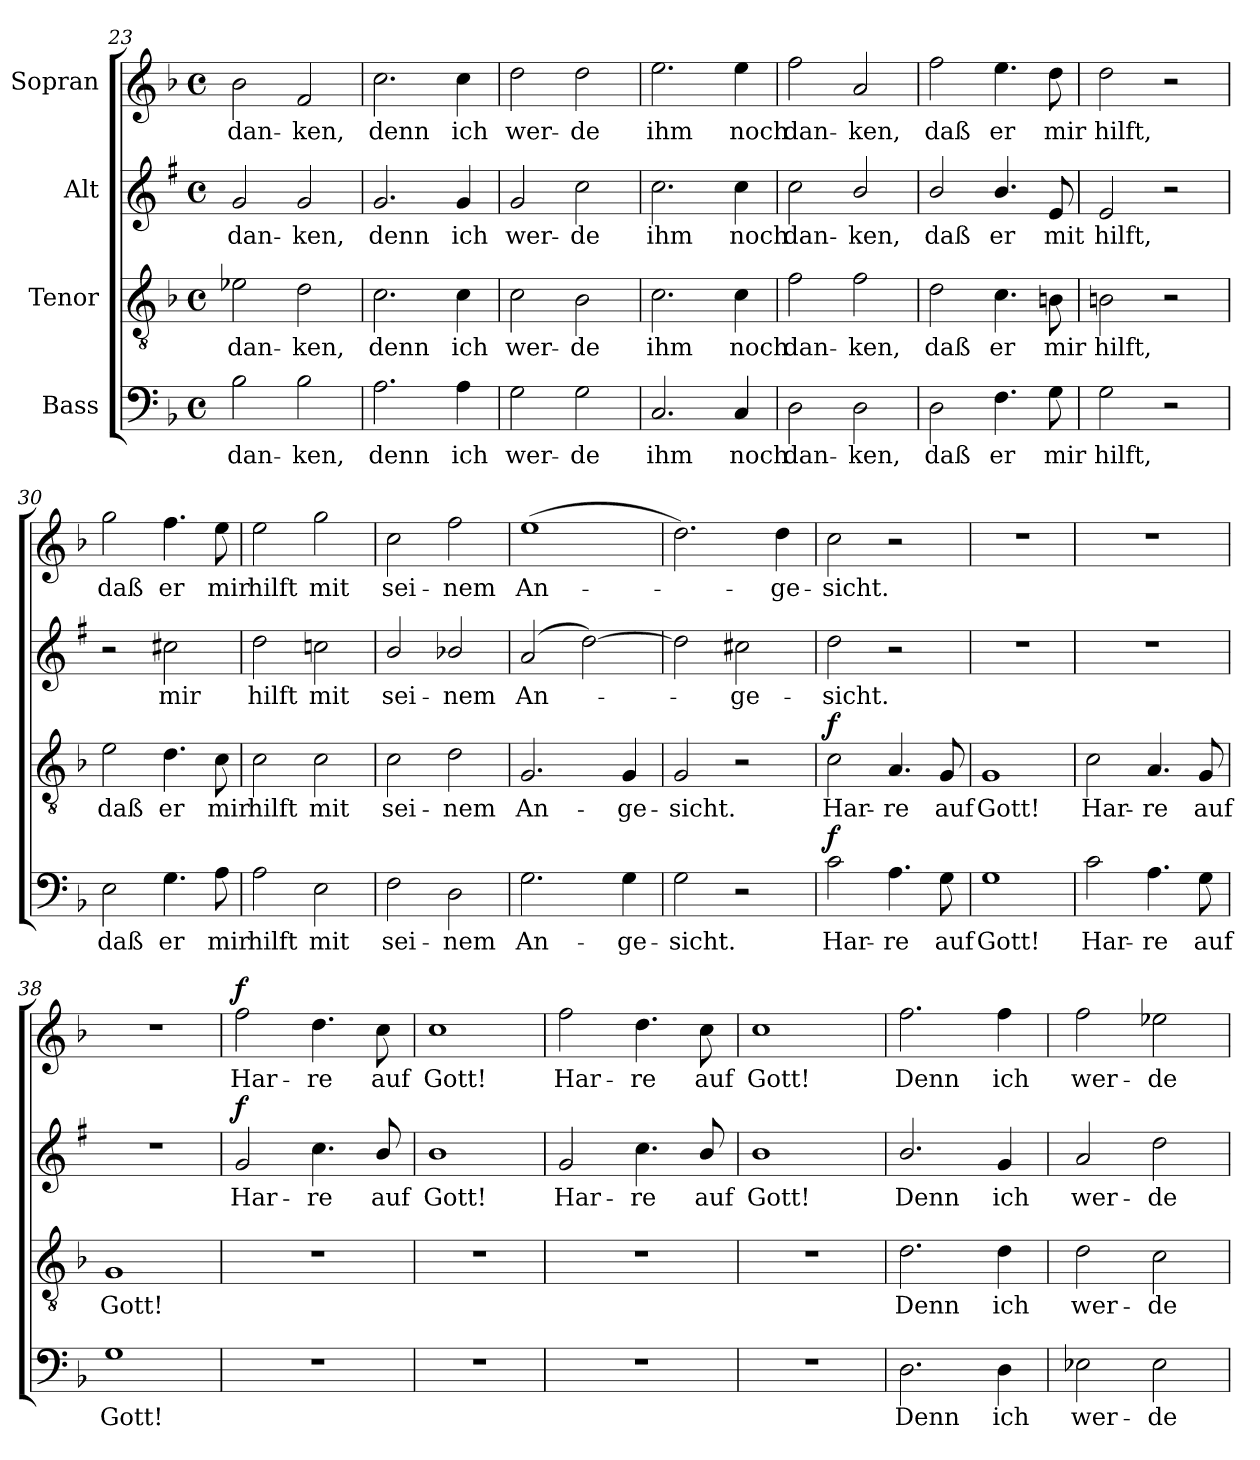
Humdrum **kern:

**kern	**text	**dynam	**kern	**text	**dynam	**kern	**text	**dynam	**kern	**text	**dynam
*part4	*part4	*part4	*part3	*part3	*part3	*part2	*part2	*part2	*part1	*part1	*part1
*staff4	*staff4	*staff4	*staff3	*staff3	*staff3	*staff2	*staff2	*staff2	*staff1	*staff1	*staff1
*I"Bass	*	*	*I"Tenor	*	*	*I"Alt	*	*	*I"Sopran	*	*
*clefF4	*	*	*clefGv2	*	*	*clefG2	*	*	*clefG2	*	*
*	*	*	*	*	*	*ITrd1c2	*	*	*	*	*
*k[b-]	*	*	*k[b-]	*	*	*k[b-]	*	*	*k[b-]	*	*
*M4/4	*	*	*M4/4	*	*	*M4/4	*	*	*M4/4	*	*
*met(c)	*	*	*met(c)	*	*	*met(c)	*	*	*met(c)	*	*
=23	=23	=23	=23	=23	=23	=23	=23	=23	=23	=23	=23
2B-\	dan-	.	2e-X\	dan-	.	2f/	dan-	.	2b-\	dan-	.
2B-\	-ken,	.	2d\	-ken,	.	2f/	-ken,	.	2f/	-ken,	.
=24	=24	=24	=24	=24	=24	=24	=24	=24	=24	=24	=24
2.A\	denn	.	2.c\	denn	.	2.f/	denn	.	2.cc\	denn	.
4A\	ich	.	4c\	ich	.	4f/	ich	.	4cc\	ich	.
=25	=25	=25	=25	=25	=25	=25	=25	=25	=25	=25	=25
2G\	wer-	.	2c\	wer-	.	2f/	wer-	.	2dd\	wer-	.
2G\	-de	.	2B-\	-de	.	2b-\	-de	.	2dd\	-de	.
=26	=26	=26	=26	=26	=26	=26	=26	=26	=26	=26	=26
2.C/	ihm	.	2.c\	ihm	.	2.b-\	ihm	.	2.ee\	ihm	.
4C/	noch	.	4c\	noch	.	4b-\	noch	.	4ee\	noch	.
=27	=27	=27	=27	=27	=27	=27	=27	=27	=27	=27	=27
2D\	dan-	.	2f\	dan-	.	2b-\	dan-	.	2ff\	dan-	.
2D\	-ken,	.	2f\	-ken,	.	2a/	-ken,	.	2a/	-ken,	.
=28	=28	=28	=28	=28	=28	=28	=28	=28	=28	=28	=28
2D\	daß	.	2d\	daß	.	2a/	daß	.	2ff\	daß	.
4.F\	er	.	4.c\	er	.	4.a/	er	.	4.ee\	er	.
8G\	mir	.	8Bn\	mir	.	8d/	mit	.	8dd\	mir	.
=29	=29	=29	=29	=29	=29	=29	=29	=29	=29	=29	=29
2G\	hilft,	.	2Bn\	hilft,	.	2d/	hilft,	.	2dd\	hilft,	.
2r	.	.	2r	.	.	2r	.	.	2r	.	.
!!LO:PB:g=z
=30	=30	=30	=30	=30	=30	=30	=30	=30	=30	=30	=30
2E\	daß	.	2e\	daß	.	2r	.	.	2gg\	daß	.
4.G\	er	.	4.d\	er	.	2bn\	mir	.	4.ff\	er	.
8A\	mir	.	8c\	mir	.	.	.	.	8ee\	mir	.
=31	=31	=31	=31	=31	=31	=31	=31	=31	=31	=31	=31
2A\	hilft	.	2c\	hilft	.	2cc\	hilft	.	2ee\	hilft	.
2E\	mit	.	2c\	mit	.	2b-X\	mit	.	2gg\	mit	.
=32	=32	=32	=32	=32	=32	=32	=32	=32	=32	=32	=32
2F\	sei-	.	2c\	sei-	.	2a/	sei-	.	2cc\	sei-	.
2D\	-nem	.	2d\	-nem	.	2a-X/	-nem	.	2ff\	-nem	.
=33	=33	=33	=33	=33	=33	=33	=33	=33	=33	=33	=33
2.G\	An-	.	2.G/	An-	.	(2g/	An-	.	(1ee	An-	.
.	.	.	.	.	.	[2cc\)	.	.	.	.	.
4G\	-ge-	.	4G/	-ge-	.	.	.	.	.	.	.
=34	=34	=34	=34	=34	=34	=34	=34	=34	=34	=34	=34
2G\	-sicht.	.	2G/	-sicht.	.	2cc\]	.	.	2.dd\)	.	.
2r	.	.	2r	.	.	2bn\	-ge-	.	.	.	.
.	.	.	.	.	.	.	.	.	4dd\	-ge-	.
=35	=35	=35	=35	=35	=35	=35	=35	=35	=35	=35	=35
!	!	!LO:DY:a	!	!	!LO:DY:a	!	!	!	!	!	!
2c\	Har-	f	2c\	Har-	f	2cc\	-sicht.	.	2cc\	-sicht.	.
4.A\	-re	.	4.A/	-re	.	2r	.	.	2r	.	.
8G\	auf	.	8G/	auf	.	.	.	.	.	.	.
=36	=36	=36	=36	=36	=36	=36	=36	=36	=36	=36	=36
1G	Gott!	.	1G	Gott!	.	1rdd	.	.	1rdd	.	.
=37	=37	=37	=37	=37	=37	=37	=37	=37	=37	=37	=37
2c\	Har-	.	2c\	Har-	.	1rdd	.	.	1rdd	.	.
4.A\	-re	.	4.A/	-re	.	.	.	.	.	.	.
8G\	auf	.	8G/	auf	.	.	.	.	.	.	.
=38	=38	=38	=38	=38	=38	=38	=38	=38	=38	=38	=38
1G	Gott!	.	1G	Gott!	.	1rdd	.	.	1rdd	.	.
=39	=39	=39	=39	=39	=39	=39	=39	=39	=39	=39	=39
!	!	!	!	!	!	!	!	!LO:DY:a	!	!	!LO:DY:a
1rF	.	.	1rd	.	.	2f/	Har-	f	2ff\	Har-	f
.	.	.	.	.	.	4.b-\	-re	.	4.dd\	-re	.
.	.	.	.	.	.	8a/	auf	.	8cc\	auf	.
!!LO:LB:g=z
=40	=40	=40	=40	=40	=40	=40	=40	=40	=40	=40	=40
1rF	.	.	1rd	.	.	1a	Gott!	.	1cc	Gott!	.
=41	=41	=41	=41	=41	=41	=41	=41	=41	=41	=41	=41
1rF	.	.	1rd	.	.	2f/	Har-	.	2ff\	Har-	.
.	.	.	.	.	.	4.b-\	-re	.	4.dd\	-re	.
.	.	.	.	.	.	8a/	auf	.	8cc\	auf	.
=42	=42	=42	=42	=42	=42	=42	=42	=42	=42	=42	=42
1rF	.	.	1rd	.	.	1a	Gott!	.	1cc	Gott!	.
=43	=43	=43	=43	=43	=43	=43	=43	=43	=43	=43	=43
2.D\	Denn	.	2.d\	Denn	.	2.a/	Denn	.	2.ff\	Denn	.
4D\	ich	.	4d\	ich	.	4f/	ich	.	4ff\	ich	.
=44	=44	=44	=44	=44	=44	=44	=44	=44	=44	=44	=44
2E-X\	wer-	.	2d\	wer-	.	2g/	wer-	.	2ff\	wer-	.
2E-\	-de	.	2c\	-de	.	2cc\	-de	.	2ee-X\	-de	.
=	=	=	=	=	=	=	=	=	=	=	=
*-	*-	*-	*-	*-	*-	*-	*-	*-	*-	*-	*-
